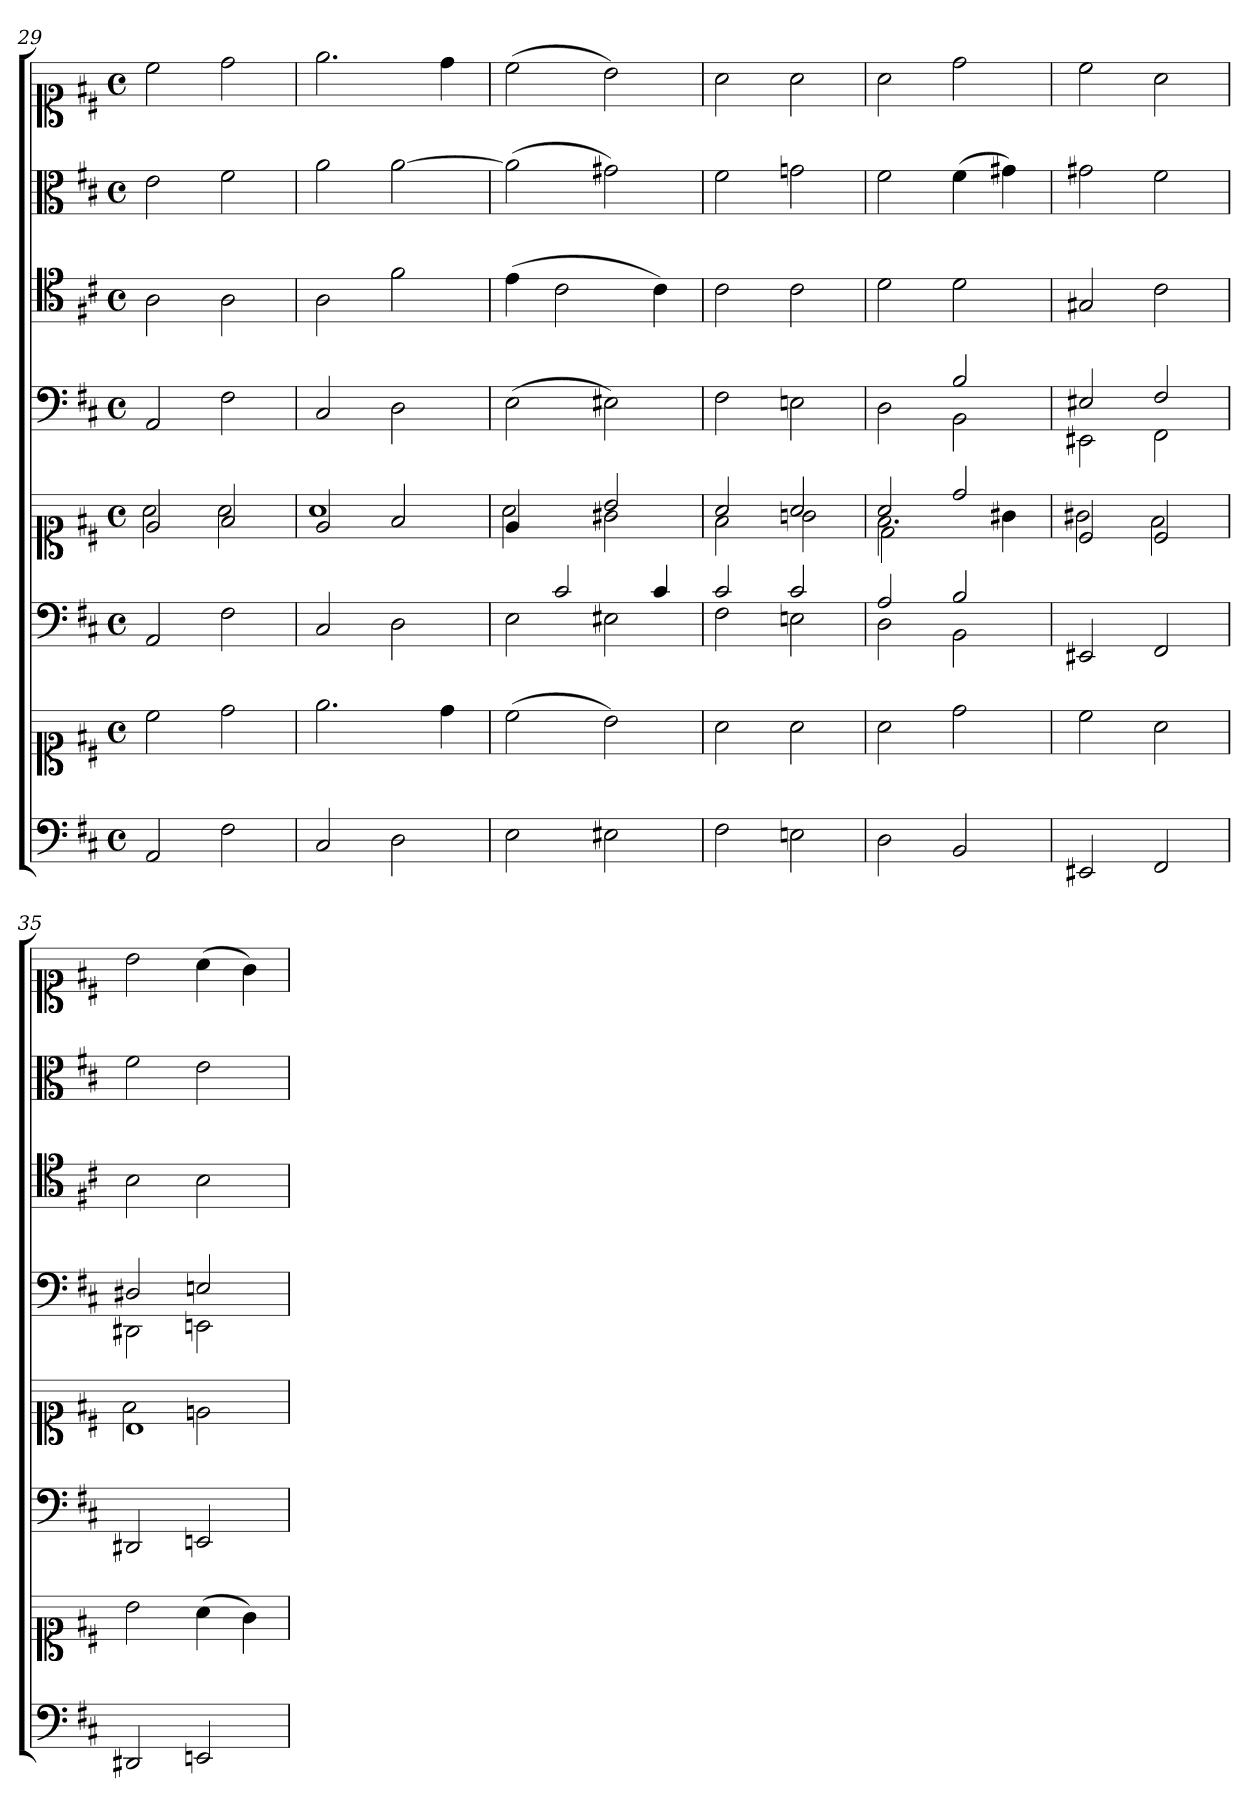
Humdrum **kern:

**kern	**kern	**kern	**kern	**kern	**kern	**kern	**kern
*part6	*part6	*part5	*part5	*part4	*part3	*part2	*part1
*staff8	*staff7	*staff6	*staff5	*staff4	*staff3	*staff2	*staff1
*clefF4	*clefC1	*clefF4	*clefC1	*clefF4	*clefC4	*clefC3	*clefC1
*k[f#c#]	*k[f#c#]	*k[f#c#]	*k[f#c#]	*k[f#c#]	*k[f#c#]	*k[f#c#]	*k[f#c#]
*D:	*D:	*D:	*D:	*D:	*D:	*D:	*D:
*M4/4	*M4/4	*M4/4	*M4/4	*M4/4	*M4/4	*M4/4	*M4/4
*met(c)	*met(c)	*met(c)	*met(c)	*met(c)	*met(c)	*met(c)	*met(c)
=29	=29	=29	=29	=29	=29	=29	=29
*	*	*	*^	*	*	*	*
2AA	2cc#	2AA	2e	2a	2AA	2A	2e	2cc#
2F#	2dd	2F#	2f#	2a	2F#	2A	2f#	2dd
=30	=30	=30	=30	=30	=30	=30	=30	=30
2C#	2.ee	2C#	2e	1a	2C#	2A	2a	2.ee
2D	.	2D	2f#	.	2D	2f#	[2a	.
.	4dd	.	.	.	.	.	.	4dd
=31	=31	=31	=31	=31	=31	=31	=31	=31
*	*	*^	*	*	*	*	*	*
2E	(2cc#	4ryy	2E	4e	2a	(2E	(4e	(2a]	(2cc#
.	.	2c#	.	4ryy	.	.	2c#	.	.
2E#X	2b)	.	2E#X	2b	2g#X	2E#X)	.	2g#X)	2b)
.	.	4c#	.	.	.	.	4c#)	.	.
=32	=32	=32	=32	=32	=32	=32	=32	=32	=32
2F#	2a	2c#	2F#	2a	2f#	2F#	2c#	2f#	2a
2En	2a	2c#	2En	2a	2gn	2En	2c#	2gn	2a
=33	=33	=33	=33	=33	=33	=33	=33	=33	=33
*	*	*	*	*	*^	*^	*	*	*
2D	2a	2A	2D	2a	2.f#	2d\	2D	2ryy	2d	2f#	2a
2BB	2dd	2B	2BB	2dd	.	2ryy	2B	2BB	2d	(4f#	2dd
.	.	.	.	.	4g#X	.	.	.	.	4g#X)	.
*	*	*v	*v	*	*	*	*	*	*	*	*
*	*	*	*	*v	*v	*	*	*	*	*
=34	=34	=34	=34	=34	=34	=34	=34	=34	=34
2EE#X	2cc#	2EE#X	2c#	2g#X	2E#X	2EE#X	2G#X	2g#X	2cc#
2FF#	2a	2FF#	2c#	2f#	2F#	2FF#	2c#	2f#	2a
=35	=35	=35	=35	=35	=35	=35	=35	=35	=35
2DD#X	2b	2DD#X	1B	2f#	2D#X	2DD#X	2B	2f#	2b
2EEn	(4a	2EEn	.	2en	2En	2EEn	2B	2e	(4a
.	4g)	.	.	.	.	.	.	.	4g)
*	*	*	*v	*v	*	*	*	*	*
*	*	*	*	*v	*v	*	*	*
=	=	=	=	=	=	=	=
*-	*-	*-	*-	*-	*-	*-	*-
